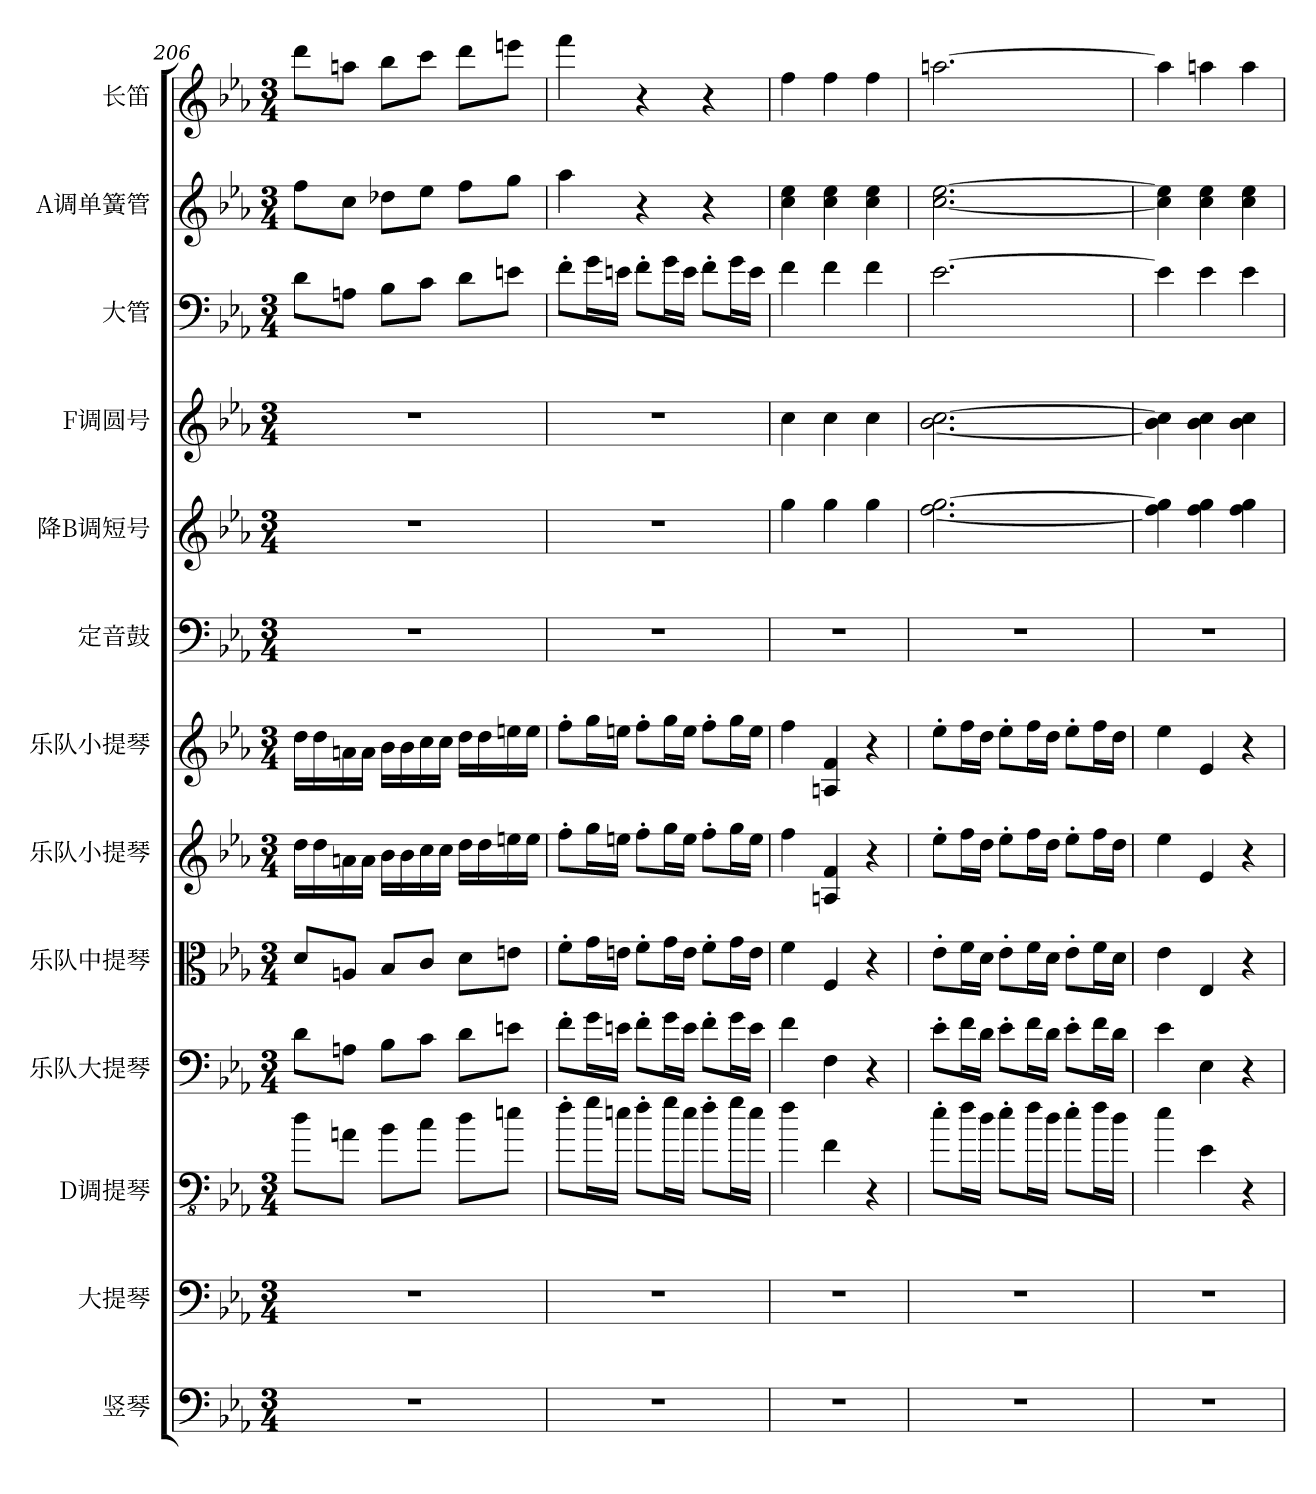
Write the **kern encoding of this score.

**kern	**kern	**kern	**kern	**kern	**kern	**kern	**kern	**kern	**kern	**kern	**kern	**kern
*part13	*part12	*part11	*part10	*part9	*part8	*part7	*part6	*part5	*part4	*part3	*part2	*part1
*staff13	*staff12	*staff11	*staff10	*staff9	*staff8	*staff7	*staff6	*staff5	*staff4	*staff3	*staff2	*staff1
*I"竖琴	*I"大提琴	*I"D调提琴	*I"乐队大提琴	*I"乐队中提琴	*I"乐队小提琴	*I"乐队小提琴	*I"定音鼓	*I"降B调短号	*I"F调圆号	*I"大管	*I"A调单簧管	*I"长笛
*clefF4	*clefF4	*clefFv4	*clefF4	*clefC3	*clefG2	*clefG2	*clefF4	*clefG2	*clefG2	*clefF4	*clefG2	*clefG2
*	*	*ITrd7c12	*	*	*	*	*	*ITrd1c2	*ITrd4c7	*	*ITrd2c3	*
*k[b-e-a-]	*k[b-e-a-]	*k[b-e-a-]	*k[b-e-a-]	*k[b-e-a-]	*k[b-e-a-]	*k[b-e-a-]	*k[b-e-a-]	*k[b-e-a-d-g-]	*k[b-e-a-d-]	*k[b-e-a-]	*k[]	*k[b-e-a-]
*M3/4	*M3/4	*M3/4	*M3/4	*M3/4	*M3/4	*M3/4	*M3/4	*M3/4	*M3/4	*M3/4	*M3/4	*M3/4
=206	=206	=206	=206	=206	=206	=206	=206	=206	=206	=206	=206	=206
2.r	2.r	8D\L	8d\L	8d/L	16dd\LL	16dd\LL	2.r	2.r	2.r	8d\L	8dd\L	8ddd\L
.	.	.	.	.	16dd\	16dd\	.	.	.	.	.	.
.	.	8AAn\J	8An\J	8An/J	16an\	16an\	.	.	.	8An\J	8a\J	8aan\J
.	.	.	.	.	16a\JJ	16a\JJ	.	.	.	.	.	.
.	.	8BB-\L	8B-\L	8B-/L	16b-\LL	16b-\LL	.	.	.	8B-\L	8b-X\L	8bb-\L
.	.	.	.	.	16b-\	16b-\	.	.	.	.	.	.
.	.	8C\J	8c\J	8c/J	16cc\	16cc\	.	.	.	8c\J	8cc\J	8ccc\J
.	.	.	.	.	16cc\JJ	16cc\JJ	.	.	.	.	.	.
.	.	8D\L	8d\L	8d\L	16dd\LL	16dd\LL	.	.	.	8d\L	8dd\L	8ddd\L
.	.	.	.	.	16dd\	16dd\	.	.	.	.	.	.
.	.	8En\J	8en\J	8en\J	16een\	16een\	.	.	.	8en\J	8ee\J	8eeen\J
.	.	.	.	.	16ee\JJ	16ee\JJ	.	.	.	.	.	.
=207	=207	=207	=207	=207	=207	=207	=207	=207	=207	=207	=207	=207
2.r	2.r	8F'\L	8f'\L	8f'\L	8ff'\L	8ff'\L	2.r	2.r	2.r	8f'\L	4ff\	4fff\
.	.	16G\L	16g\L	16g\L	16gg\L	16gg\L	.	.	.	16g\L	.	.
.	.	16En\JJ	16en\JJ	16en\JJ	16een\JJ	16een\JJ	.	.	.	16en\JJ	.	.
.	.	8F'\L	8f'\L	8f'\L	8ff'\L	8ff'\L	.	.	.	8f'\L	4r	4r
.	.	16G\L	16g\L	16g\L	16gg\L	16gg\L	.	.	.	16g\L	.	.
.	.	16E\JJ	16e\JJ	16e\JJ	16ee\JJ	16ee\JJ	.	.	.	16e\JJ	.	.
.	.	8F'\L	8f'\L	8f'\L	8ff'\L	8ff'\L	.	.	.	8f'\L	4r	4r
.	.	16G\L	16g\L	16g\L	16gg\L	16gg\L	.	.	.	16g\L	.	.
.	.	16E\JJ	16e\JJ	16e\JJ	16ee\JJ	16ee\JJ	.	.	.	16e\JJ	.	.
!!LO:PB:g=z
=208	=208	=208	=208	=208	=208	=208	=208	=208	=208	=208	=208	=208
2.r	2.r	4F\	4f\	4f\	4ff\	4ff\	2.r	4ff\	4f\	4f\	4a\ 4cc\	4ff\
.	.	4FF\	4F\	4F/	4An/ 4f/	4An/ 4f/	.	4ff\	4f\	4f\	4a\ 4cc\	4ff\
.	.	4r	4r	4r	4r	4r	.	4ff\	4f\	4f\	4a\ 4cc\	4ff\
=209	=209	=209	=209	=209	=209	=209	=209	=209	=209	=209	=209	=209
2.r	2.r	8E-'\L	8e-'\L	8e-'\L	8ee-'\L	8ee-'\L	2.r	[2.ee-\ [2.ff\	[2.e-\ [2.f\	[2.e-\	[2.a\ [2.cc\	[2.aan\
.	.	16F\L	16f\L	16f\L	16ff\L	16ff\L	.	.	.	.	.	.
.	.	16D\JJ	16d\JJ	16d\JJ	16dd\JJ	16dd\JJ	.	.	.	.	.	.
.	.	8E-'\L	8e-'\L	8e-'\L	8ee-'\L	8ee-'\L	.	.	.	.	.	.
.	.	16F\L	16f\L	16f\L	16ff\L	16ff\L	.	.	.	.	.	.
.	.	16D\JJ	16d\JJ	16d\JJ	16dd\JJ	16dd\JJ	.	.	.	.	.	.
.	.	8E-'\L	8e-'\L	8e-'\L	8ee-'\L	8ee-'\L	.	.	.	.	.	.
.	.	16F\L	16f\L	16f\L	16ff\L	16ff\L	.	.	.	.	.	.
.	.	16D\JJ	16d\JJ	16d\JJ	16dd\JJ	16dd\JJ	.	.	.	.	.	.
=210	=210	=210	=210	=210	=210	=210	=210	=210	=210	=210	=210	=210
2.r	2.r	4E-\	4e-\	4e-\	4ee-\	4ee-\	2.r	4ee-\] 4ff\]	4e-\] 4f\]	4e-\]	4a\] 4cc\]	4aa\]
.	.	4EE-\	4E-\	4E-/	4e-/	4e-/	.	4ee-\ 4ff\	4e-\ 4f\	4e-\	4a\ 4cc\	4aan\
.	.	4r	4r	4r	4r	4r	.	4ee-\ 4ff\	4e-\ 4f\	4e-\	4a\ 4cc\	4aa\
=	=	=	=	=	=	=	=	=	=	=	=	=
*-	*-	*-	*-	*-	*-	*-	*-	*-	*-	*-	*-	*-
